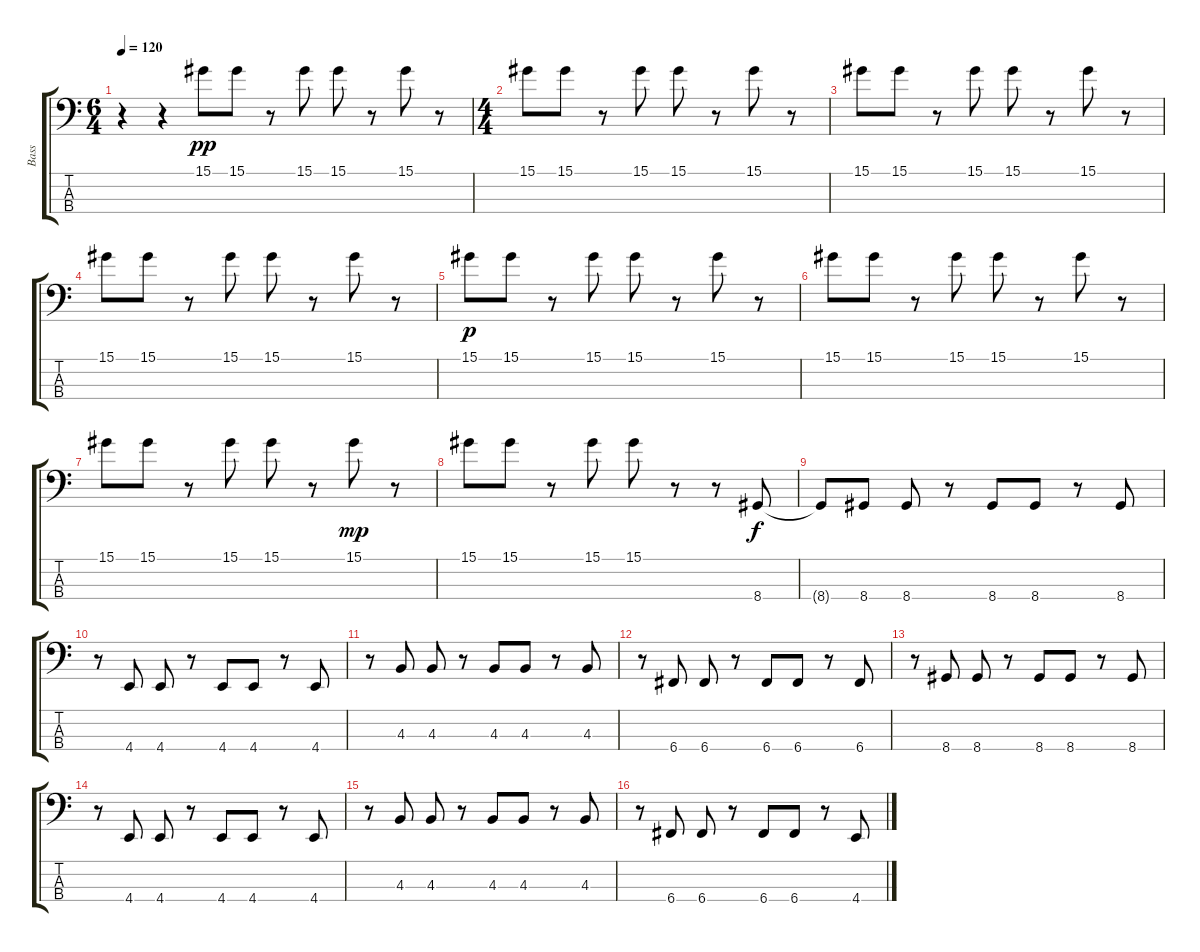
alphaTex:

\track ("Bass" "Bass") {instrument electricbassfinger}
\staff {score tabs}
\tuning (F2 C2 G1 C1) {hide}
\ts (6 4)
\tempo 120
\clef f4
\ks c
r.4{dy pp instrument electricbassfinger} r.4 15.1.8 15.1.8 r.8 15.1.8 15.1.8 r.8 15.1.8 r.8 |
\ts (4 4)
15.1.8 15.1.8 r.8 15.1.8 15.1.8 r.8 15.1.8 r.8 |
15.1.8 15.1.8 r.8 15.1.8 15.1.8 r.8 15.1.8 r.8 |
15.1.8 15.1.8 r.8 15.1.8 15.1.8 r.8 15.1.8 r.8 |
15.1.8{dy p} 15.1.8 r.8 15.1.8 15.1.8 r.8 15.1.8 r.8 |
15.1.8 15.1.8 r.8 15.1.8 15.1.8 r.8 15.1.8 r.8 |
15.1.8 15.1.8 r.8 15.1.8 15.1.8 r.8 15.1.8{dy mp} r.8 |
15.1.8 15.1.8 r.8 15.1.8 15.1.8 r.8 r.8 8.4.8{dy f} |
8.4{t}.8 8.4.8 8.4.8 r.8 8.4.8 8.4.8 r.8 8.4.8 |
r.8 4.4.8 4.4.8 r.8 4.4.8 4.4.8 r.8 4.4.8 |
r.8 4.3.8 4.3.8 r.8 4.3.8 4.3.8 r.8 4.3.8 |
r.8 6.4.8 6.4.8 r.8 6.4.8 6.4.8 r.8 6.4.8 |
r.8 8.4.8 8.4.8 r.8 8.4.8 8.4.8 r.8 8.4.8 |
r.8 4.4.8 4.4.8 r.8 4.4.8 4.4.8 r.8 4.4.8 |
r.8 4.3.8 4.3.8 r.8 4.3.8 4.3.8 r.8 4.3.8 |
r.8 6.4.8 6.4.8 r.8 6.4.8 6.4.8 r.8 4.4.8
